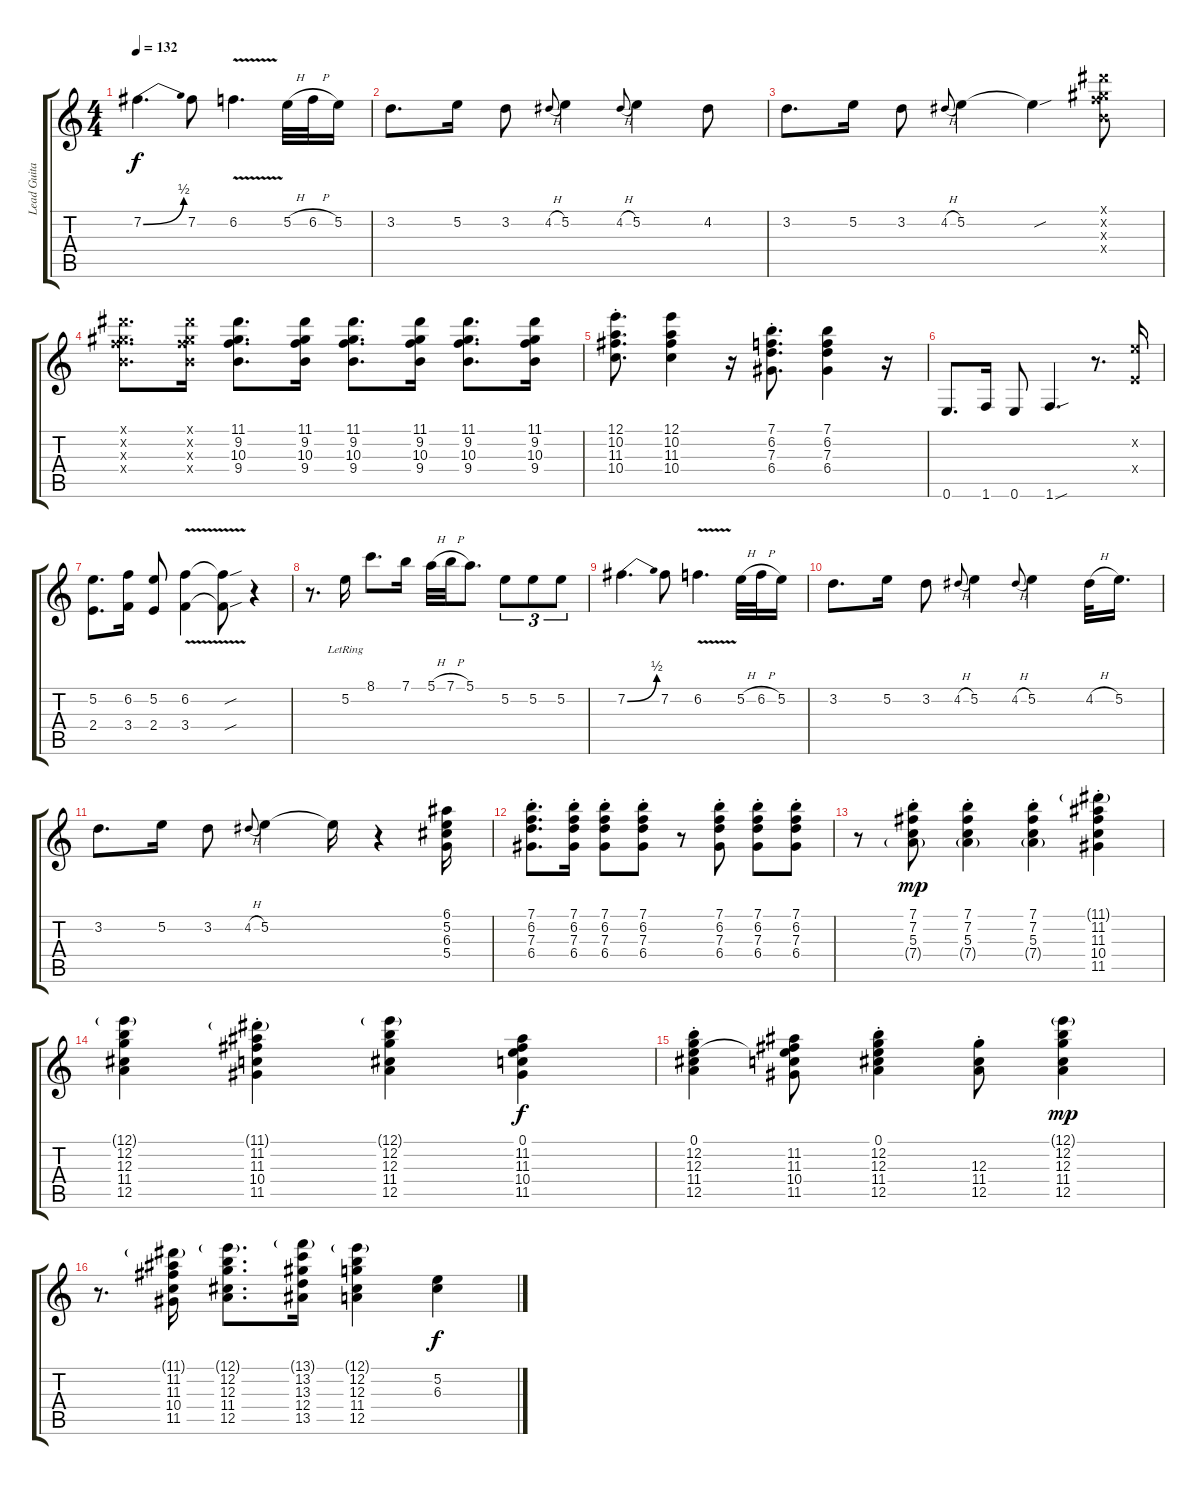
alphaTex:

\track ("Lead Guitar" "Lead Guita") {instrument acousticguitarnylon}
\staff {score tabs}
\tuning (E4 B3 G3 D3 A2 E2) {hide}
\ts (4 4)
\tempo 132
\clef g2
\ks c
7.2{be (bend 0 0 60 2)}.4{d dy f} 7.2.8 6.2{v}.4{d} 5.2{h}.32 6.2{h}.32 5.2.16 |
3.2.8{d} 5.2.16 3.2.8 4.2{h}.8{gr onbeat} 5.2.4 4.2{h}.8{gr onbeat} 5.2.4 4.2.8 |
3.2.8{d} 5.2.16 3.2.8 4.2{h}.8{gr onbeat} 5.2.4 5.2{sou t}.4 (11.1{x} 9.2{x} 10.3{x} 9.4{x}).8 |
(11.1{x} 9.2{x} 10.3{x} 9.4{x}).8{d} (11.1{x} 9.2{x} 10.3{x} 9.4{x}).16 (11.1 9.2 10.3 9.4).8{d} (11.1 9.2 10.3 9.4).16 (11.1 9.2 10.3 9.4).8{d} (11.1 9.2 10.3 9.4).16 (11.1 9.2 10.3 9.4).8{d} (11.1 9.2 10.3 9.4).16 |
(12.1{st} 10.2{st} 11.3{st} 10.4{st}).8{d} (12.1 10.2 11.3 10.4).4 r.16 (7.1{st} 6.2{st} 7.3{st} 6.4{st}).8{d} (7.1 6.2 7.3 6.4).4 r.16 |
0.6.8{d} 1.6.16 0.6.8 1.6{sou}.4{d} r.8{d} (5.2{x} 2.4{x}).16 |
(5.2 2.4).8{d} (6.2 3.4).16 (5.2 2.4).8 (6.2{v} 3.4).4 (6.2{sou t} 3.4{sou t}).8 r.4 |
r.8{d} 5.2{lr}.16 8.1.8{d} 7.1.16 5.1{h}.32 7.1{h}.32 5.1.8{d} 5.2.8{tu (3 2)} 5.2.8{tu (3 2)} 5.2.8{tu (3 2)} |
7.2{be (bend 0 0 60 2)}.4{d} 7.2.8 6.2{v}.4{d} 5.2{h}.32 6.2{h}.32 5.2.16 |
3.2.8{d} 5.2.16 3.2.8 4.2{h}.8{gr onbeat} 5.2.4 4.2{h}.8{gr onbeat} 5.2.4 4.2{h}.32 5.2.16{d} |
3.2.8{d} 5.2.16 3.2.8 4.2{h}.8{gr onbeat} 5.2.4 5.2{t}.16 r.4 (6.1 5.2 6.3 5.4).16 |
(7.1{st} 6.2{st} 7.3{st} 6.4{st}).8{d} (7.1{st} 6.2{st} 7.3{st} 6.4{st}).16 (7.1{st} 6.2{st} 7.3{st} 6.4{st}).8 (7.1{st} 6.2{st} 7.3{st} 6.4{st}).8 r.8 (7.1{st} 6.2{st} 7.3{st} 6.4{st}).8 (7.1{st} 6.2{st} 7.3{st} 6.4{st}).8 (7.1{st} 6.2{st} 7.3{st} 6.4{st}).8 |
r.8 (7.1{st} 7.2{st} 5.3{st} 7.4{g st}).8{dy mp} (7.1{st} 7.2{st} 5.3{st} 7.4{g st}).4 (7.1{st} 7.2{st} 5.3{st} 7.4{g st}).4 (11.1{g st} 11.2{st} 11.3{st} 10.4{st} 11.5{st}).4 |
(12.1{g} 12.2 12.3 11.4 12.5).4 (11.1{g st} 11.2{st} 11.3{st} 10.4{st} 11.5{st}).4 (12.1{g} 12.2 12.3 11.4 12.5).4 (0.1 11.2 11.3 10.4 11.5).4{dy f} |
(0.1{st} 12.2{st} 12.3{st} 11.4{st} 12.5{st}).4 (0.1{t} 11.2 11.3 10.4 11.5).8 (0.1 12.2{st} 12.3{st} 11.4{st} 12.5{st}).4 (12.3{st} 11.4{st} 12.5{st}).8 (12.1{g} 12.2 12.3 11.4 12.5).4{dy mp} |
r.8{d} (11.1{g} 11.2 11.3 10.4 11.5).16 (12.1{g} 12.2 12.3 11.4 12.5).8{d} (13.1{g} 13.2 13.3 12.4 13.5).16 (12.1{g} 12.2 12.3 11.4 12.5).4 (5.2{ss} 6.3{ss}).4{dy f}
